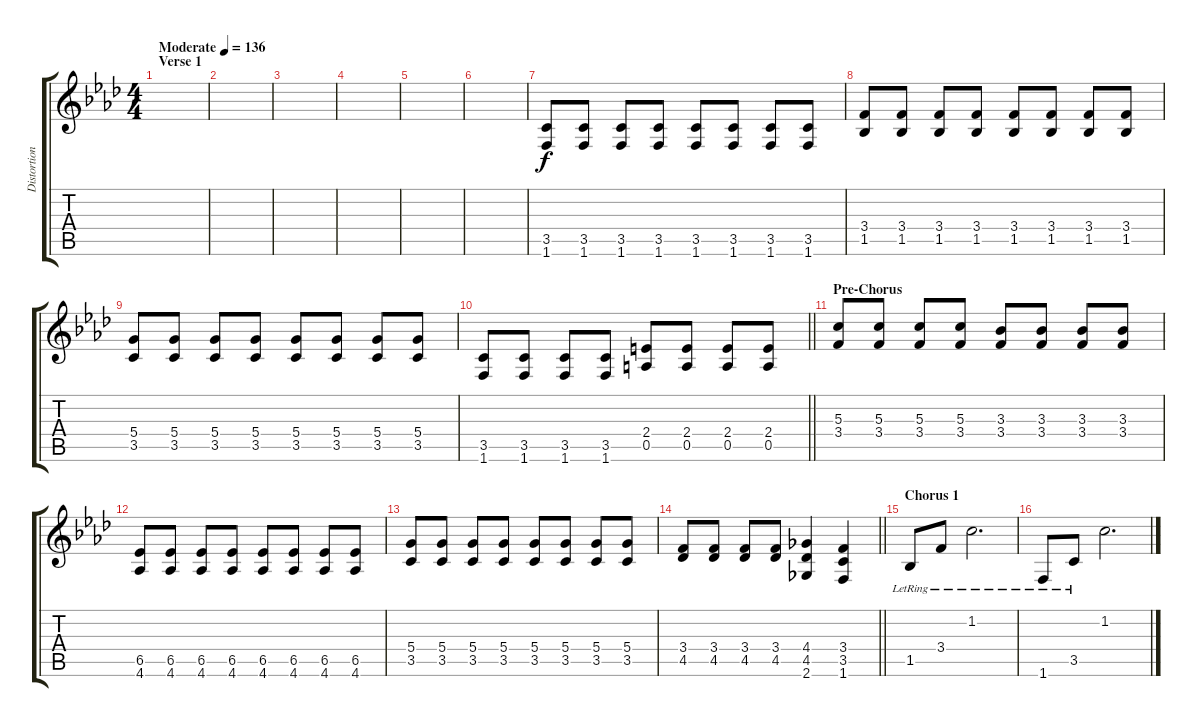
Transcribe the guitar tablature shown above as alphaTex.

\track ("Distortion 2" "Distortion") {instrument distortionguitar}
\staff {score tabs}
\tuning (E4 B3 G3 D3 A2 E2) {hide}
\ts (4 4)
\section ("" "Verse 1")
\tempo (136 "Moderate")
\clef g2
\ks fminor
|
|
|
|
|
|
(3.5 1.6).8 (3.5 1.6).8 (3.5 1.6).8 (3.5 1.6).8 (3.5 1.6).8 (3.5 1.6).8 (3.5 1.6).8 (3.5 1.6).8 |
(3.4 1.5).8 (3.4 1.5).8 (3.4 1.5).8 (3.4 1.5).8 (3.4 1.5).8 (3.4 1.5).8 (3.4 1.5).8 (3.4 1.5).8 |
(5.4 3.5).8 (5.4 3.5).8 (5.4 3.5).8 (5.4 3.5).8 (5.4 3.5).8 (5.4 3.5).8 (5.4 3.5).8 (5.4 3.5).8 |
\barLineRight lightlight
(3.5 1.6).8 (3.5 1.6).8 (3.5 1.6).8 (3.5 1.6).8 (2.4 0.5).8 (2.4 0.5).8 (2.4 0.5).8 (2.4 0.5).8 |
\section ("" "Pre-Chorus")
(5.3 3.4).8 (5.3 3.4).8 (5.3 3.4).8 (5.3 3.4).8 (3.3 3.4).8 (3.3 3.4).8 (3.3 3.4).8 (3.3 3.4).8 |
(6.5 4.6).8 (6.5 4.6).8 (6.5 4.6).8 (6.5 4.6).8 (6.5 4.6).8 (6.5 4.6).8 (6.5 4.6).8 (6.5 4.6).8 |
(5.4 3.5).8 (5.4 3.5).8 (5.4 3.5).8 (5.4 3.5).8 (5.4 3.5).8 (5.4 3.5).8 (5.4 3.5).8 (5.4 3.5).8 |
\barLineRight lightlight
(3.4 4.5).8 (3.4 4.5).8 (3.4 4.5).8 (3.4 4.5).8 (4.4 4.5 2.6).4 (3.4 3.5 1.6).4 |
\section ("" "Chorus 1")
1.5{lr}.8 3.4{lr}.8 1.2{lr}.2{d} |
1.6{lr}.8 3.5{lr}.8 1.2.2{d}
